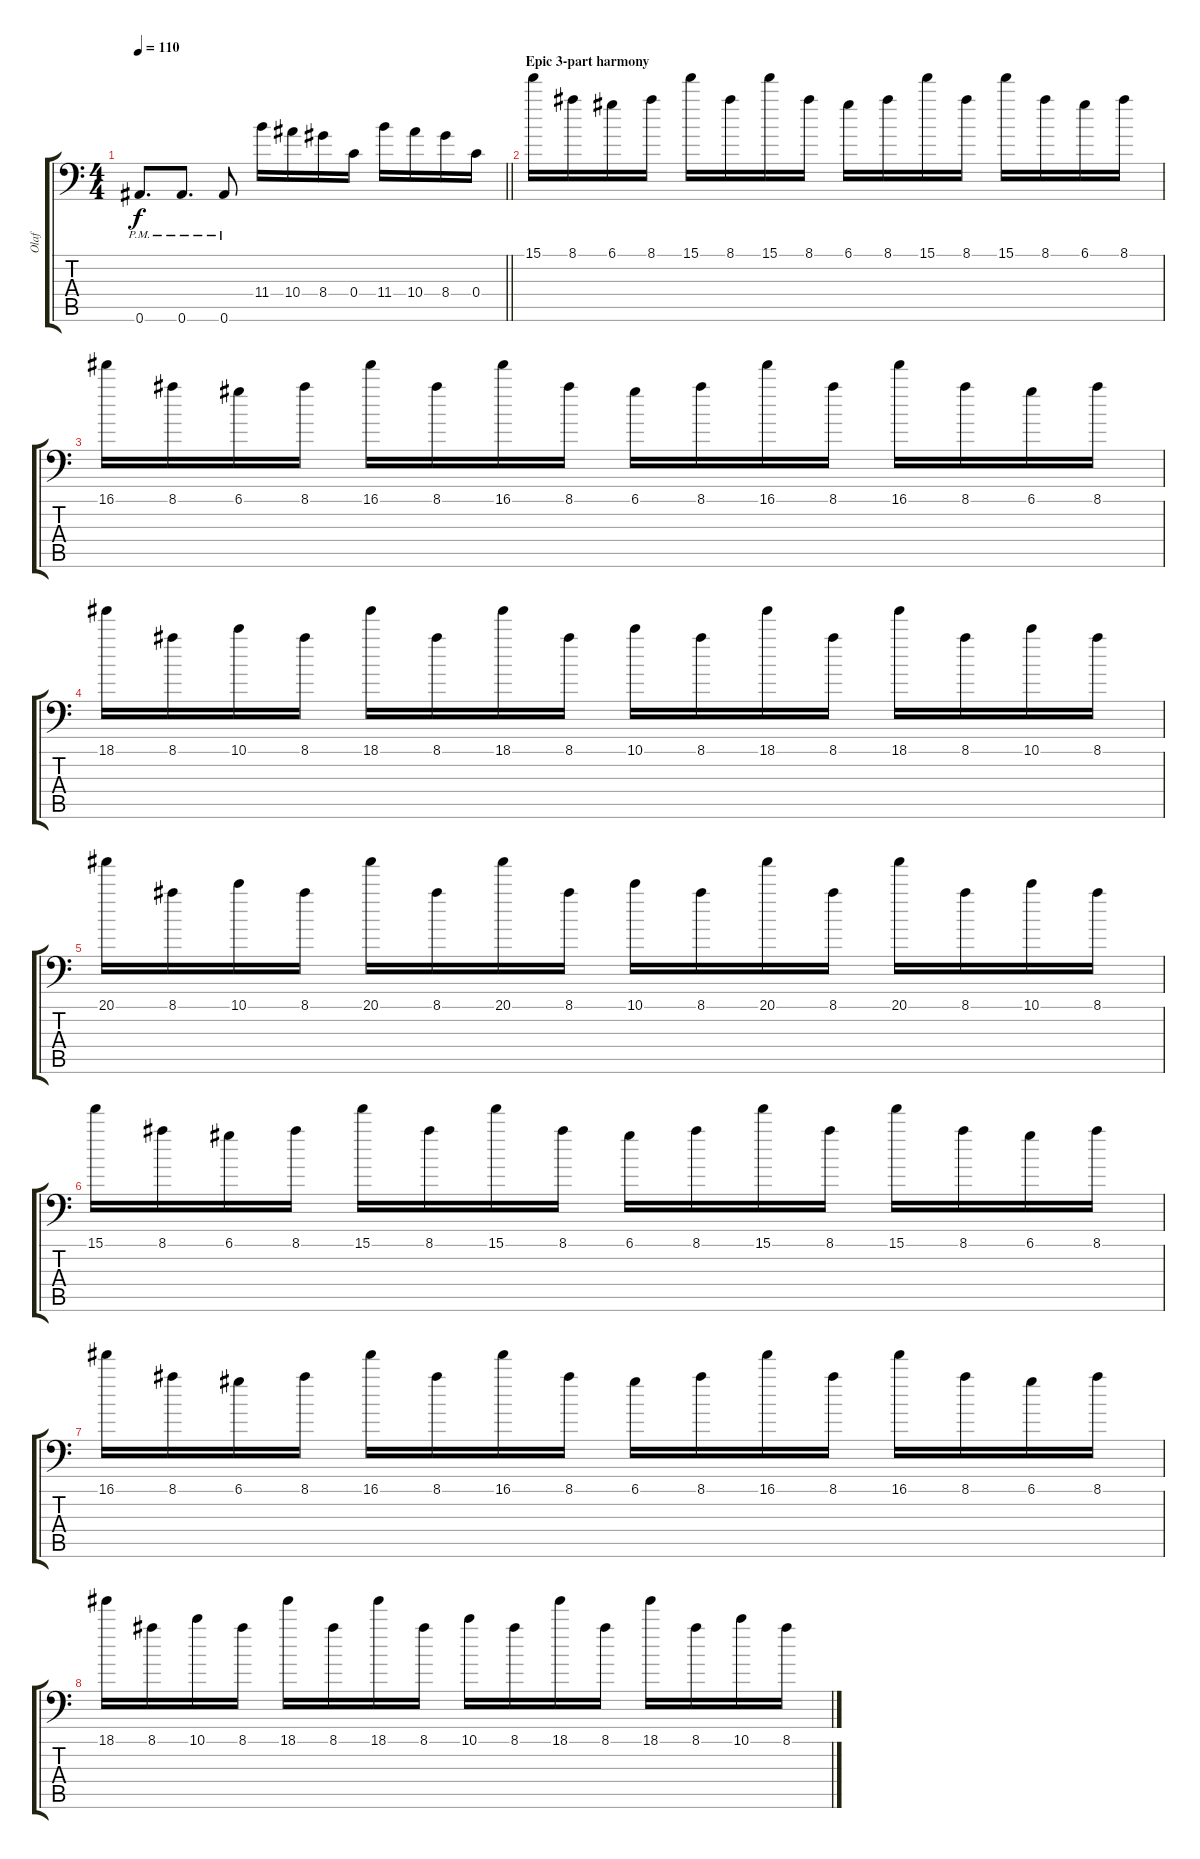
\track ("Olaf" "Olaf") {instrument overdrivenguitar}
\staff {score tabs}
\tuning (D4 A3 F3 C3 G2 Bb1) {hide}
\ts (4 4)
\tempo 110
\clef f4
\barLineRight lightlight
\ks c
0.6{pm}.8{d dy f} 0.6{pm}.8{d} 0.6{pm}.8 11.4.16 10.4.16 8.4.16 0.4.16 11.4.16 10.4.16 8.4.16 0.4.16 |
\section ("" "Epic 3-part harmony")
15.1.16 8.1.16 6.1.16 8.1.16 15.1.16 8.1.16 15.1.16 8.1.16 6.1.16 8.1.16 15.1.16 8.1.16 15.1.16 8.1.16 6.1.16 8.1.16 |
16.1.16 8.1.16 6.1.16 8.1.16 16.1.16 8.1.16 16.1.16 8.1.16 6.1.16 8.1.16 16.1.16 8.1.16 16.1.16 8.1.16 6.1.16 8.1.16 |
18.1.16 8.1.16 10.1.16 8.1.16 18.1.16 8.1.16 18.1.16 8.1.16 10.1.16 8.1.16 18.1.16 8.1.16 18.1.16 8.1.16 10.1.16 8.1.16 |
20.1.16 8.1.16 10.1.16 8.1.16 20.1.16 8.1.16 20.1.16 8.1.16 10.1.16 8.1.16 20.1.16 8.1.16 20.1.16 8.1.16 10.1.16 8.1.16 |
15.1.16 8.1.16 6.1.16 8.1.16 15.1.16 8.1.16 15.1.16 8.1.16 6.1.16 8.1.16 15.1.16 8.1.16 15.1.16 8.1.16 6.1.16 8.1.16 |
16.1.16 8.1.16 6.1.16 8.1.16 16.1.16 8.1.16 16.1.16 8.1.16 6.1.16 8.1.16 16.1.16 8.1.16 16.1.16 8.1.16 6.1.16 8.1.16 |
18.1.16 8.1.16 10.1.16 8.1.16 18.1.16 8.1.16 18.1.16 8.1.16 10.1.16 8.1.16 18.1.16 8.1.16 18.1.16 8.1.16 10.1.16 8.1.16
